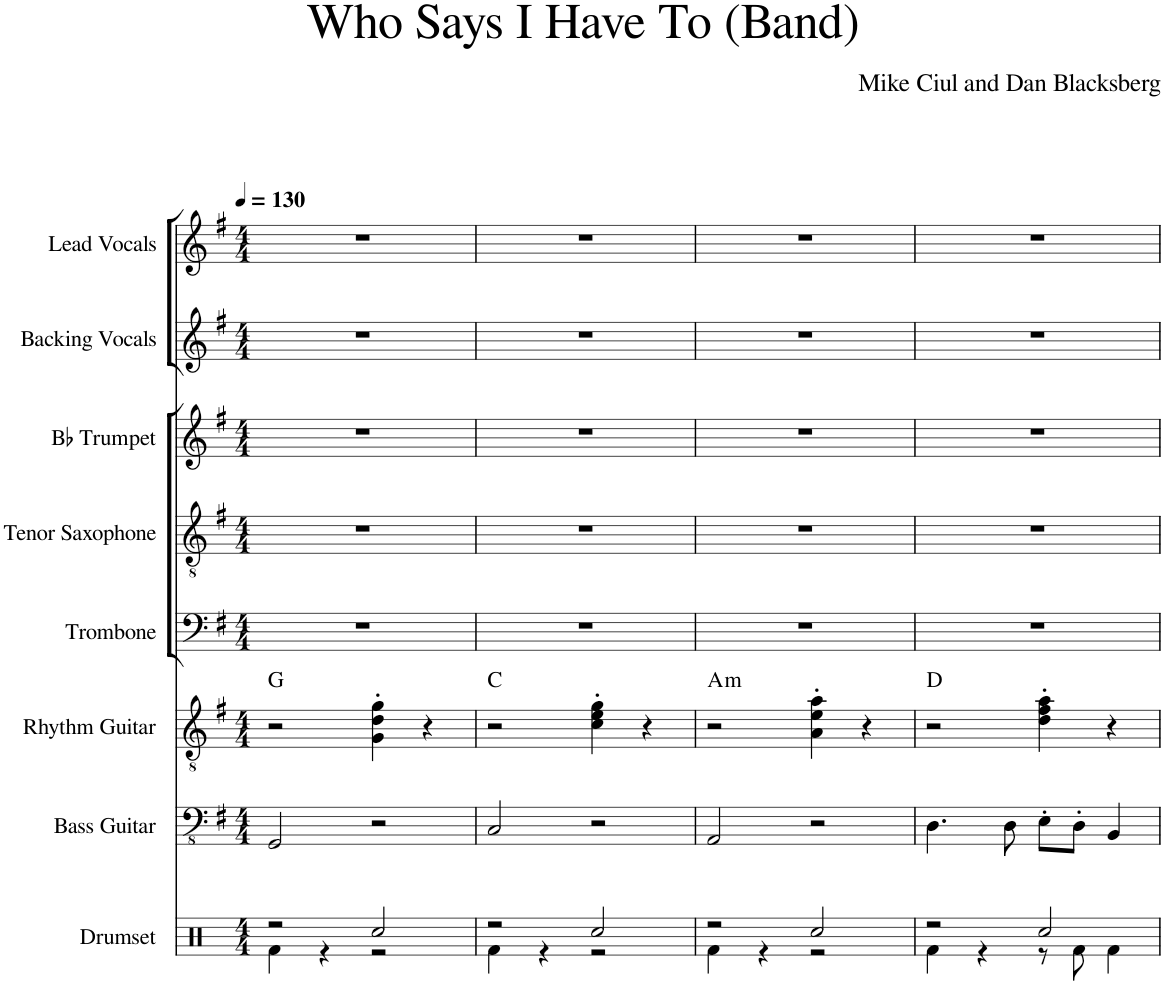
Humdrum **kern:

**kern	**kern	**kern	**harte	**kern	**kern	**kern	**kern	**kern
*part8	*part7	*part6	*part6	*part5	*part4	*part3	*part2	*part1
*staff8	*staff7	*staff6	*	*staff5	*staff4	*staff3	*staff2	*staff1
*I"Drumset	*I"Bass Guitar	*I"Rhythm Guitar	*	*I"Trombone	*I"Tenor Saxophone	*I"Bb Trumpet	*I"Backing Vocals	*I"Lead Vocals
*I'Drs.	*I'B. Guit.	*I'R. Gtr.	*	*I'Tbn.	*I'T. Sax.	*I'Bb Tpt.	*I'Bk. Voc.	*I'L. Voc.
*clefX	*clefFv4	*clefGv2	*	*clefF4	*clefGv2	*clefG2	*clefG2	*clefG2
*	*	*	*	*	*ITrd8c14	*ITrd1c2	*	*
*k[]	*k[f#]	*k[f#]	*	*k[f#]	*k[f#]	*k[f#]	*k[f#]	*k[f#]
*M4/4	*M4/4	*M4/4	*	*M4/4	*M4/4	*M4/4	*M4/4	*M4/4
*MM130	*MM130	*MM130	*	*MM130	*MM130	*MM130	*MM130	*MM130
=1	=1	=1	=1	=1	=1	=1	=1	=1
*^	*	*	*	*	*	*	*	*
2r	4Rf\	2GGG/	2r	G:maj	1r	1r	1r	1r	1r
.	4r	.	.	.	.	.	.	.	.
2Rcc/	2r	2r	4G\' 4d\' 4g\'	.	.	.	.	.	.
.	.	.	4r	.	.	.	.	.	.
=2	=2	=2	=2	=2	=2	=2	=2	=2	=2
2r	4Rf\	2CC/	2r	C:maj	1r	1r	1r	1r	1r
.	4r	.	.	.	.	.	.	.	.
2Rcc/	2r	2r	4c\' 4e\' 4g\'	.	.	.	.	.	.
.	.	.	4r	.	.	.	.	.	.
=3	=3	=3	=3	=3	=3	=3	=3	=3	=3
!	!	!	!	!LO:H:kt=m	!	!	!	!	!
2r	4Rf\	2AAA/	2r	A:min	1r	1r	1r	1r	1r
.	4r	.	.	.	.	.	.	.	.
2Rcc/	2r	2r	4A\' 4e\' 4a\'	.	.	.	.	.	.
.	.	.	4r	.	.	.	.	.	.
=4	=4	=4	=4	=4	=4	=4	=4	=4	=4
2r	4Rf\	4.DD\	2r	D:maj	1r	1r	1r	1r	1r
.	4r	.	.	.	.	.	.	.	.
.	.	8DD\	.	.	.	.	.	.	.
2Rcc/	8r	8EE'\L	4d\' 4f#\' 4a\'	.	.	.	.	.	.
.	8Rf\	8DD'\J	.	.	.	.	.	.	.
.	4Rf\	4BBB/	4r	.	.	.	.	.	.
*v	*v	*	*	*	*	*	*	*	*
=	=	=	=	=	=	=	=	=
*-	*-	*-	*-	*-	*-	*-	*-	*-
